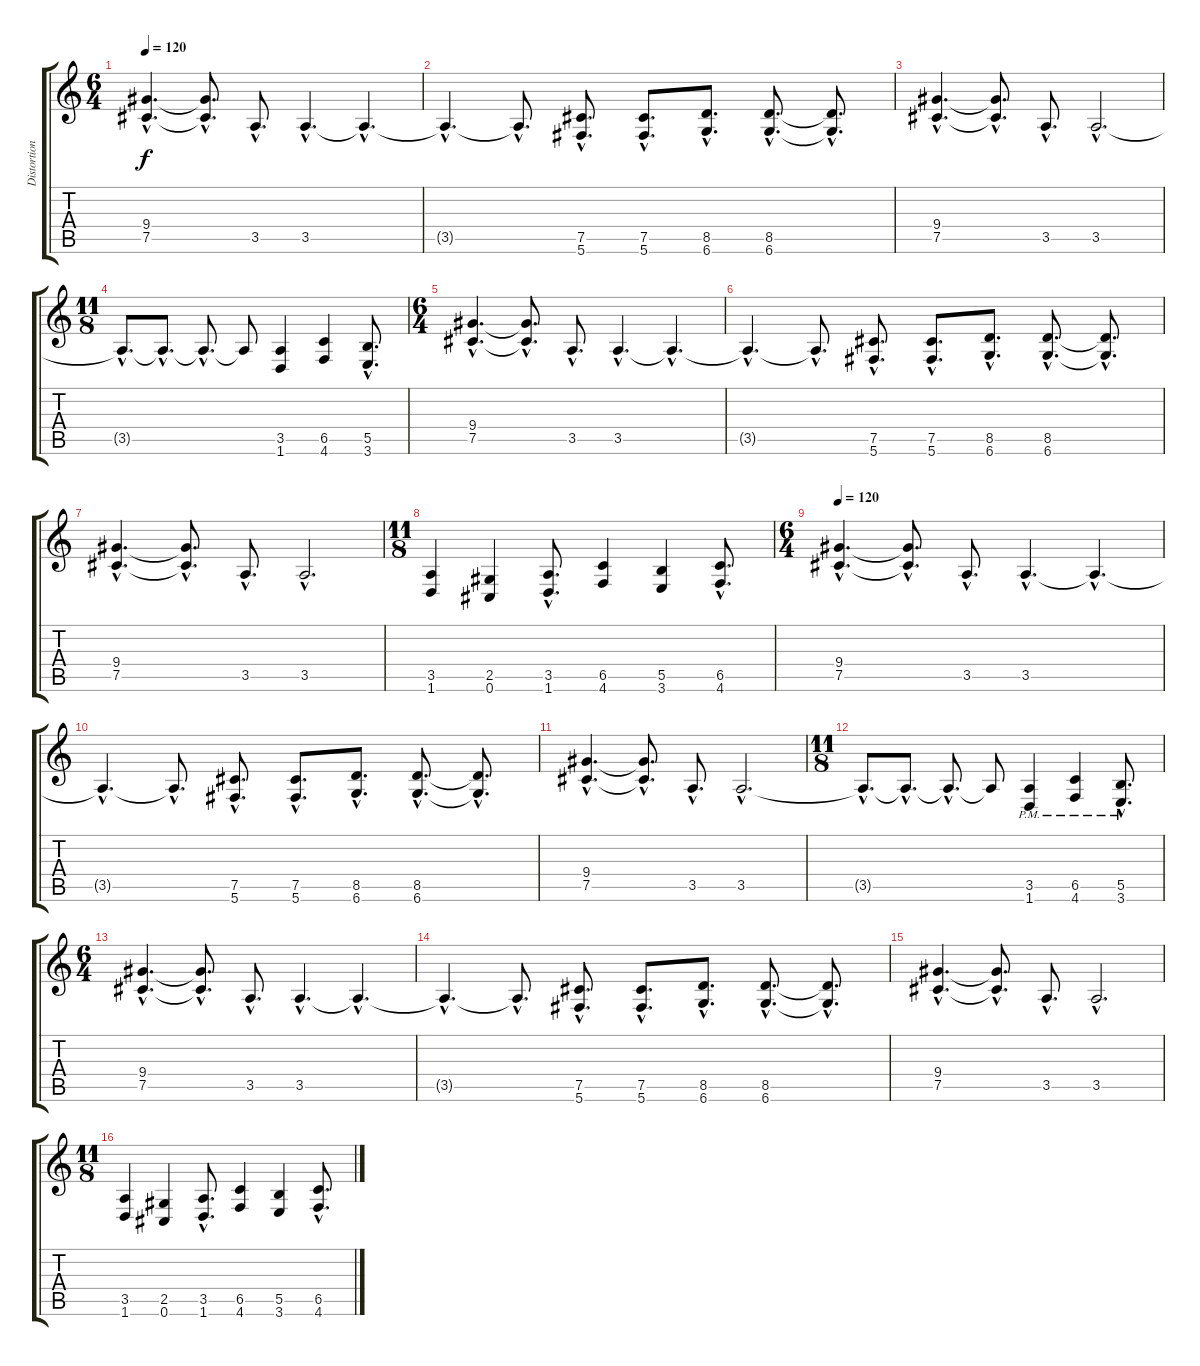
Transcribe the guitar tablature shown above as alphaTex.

\track ("Distortion Guitar" "Distortion") {instrument distortionguitar}
\staff {score tabs}
\tuning (Db4 Ab3 E3 B2 Gb2 Db2) {hide}
\ts (6 4)
\section ("" "")
\tempo 120
\clef g2
\ks c
(9.4{hac} 7.5{hac}).4{d dy f} (9.4{hac t} 7.5{hac t}).8{d} 3.5{hac}.8{d} 3.5{hac}.4{d} 3.5{hac t}.4{d} |
3.5{hac t}.4{d} 3.5{hac t}.8{d} (7.5{hac} 5.6{hac}).8{d} (7.5{hac} 5.6{hac}).8{d} (8.5{hac} 6.6{hac}).8{d} (8.5{hac} 6.6{hac}).8{d} (8.5{hac t} 6.6{hac t}).8{d} |
(9.4{hac} 7.5{hac}).4{d} (9.4{hac t} 7.5{hac t}).8{d} 3.5{hac}.8{d} 3.5{hac}.2{d} |
\ts (11 8)
3.5{hac t}.8{d} 3.5{hac t}.8{d} 3.5{hac t}.8{d} 3.5{t}.8 (3.5 1.6).4 (6.5 4.6).4 (5.5{hac} 3.6{hac}).8{d} |
\ts (6 4)
(9.4{hac} 7.5{hac}).4{d} (9.4{hac t} 7.5{hac t}).8{d} 3.5{hac}.8{d} 3.5{hac}.4{d} 3.5{hac t}.4{d} |
3.5{hac t}.4{d} 3.5{hac t}.8{d} (7.5{hac} 5.6{hac}).8{d} (7.5{hac} 5.6{hac}).8{d} (8.5{hac} 6.6{hac}).8{d} (8.5{hac} 6.6{hac}).8{d} (8.5{hac t} 6.6{hac t}).8{d} |
(9.4{hac} 7.5{hac}).4{d} (9.4{hac t} 7.5{hac t}).8{d} 3.5{hac}.8{d} 3.5{hac}.2{d} |
\ts (11 8)
(3.5 1.6).4 (2.5 0.6).4 (3.5{hac} 1.6{hac}).8{d} (6.5 4.6).4 (5.5 3.6).4 (6.5{hac} 4.6{hac}).8{d} |
\ts (6 4)
\tempo 120
(9.4{hac} 7.5{hac}).4{d} (9.4{hac t} 7.5{hac t}).8{d} 3.5{hac}.8{d} 3.5{hac}.4{d} 3.5{hac t}.4{d} |
3.5{hac t}.4{d} 3.5{hac t}.8{d} (7.5{hac} 5.6{hac}).8{d} (7.5{hac} 5.6{hac}).8{d} (8.5{hac} 6.6{hac}).8{d} (8.5{hac} 6.6{hac}).8{d} (8.5{hac t} 6.6{hac t}).8{d} |
(9.4{hac} 7.5{hac}).4{d} (9.4{hac t} 7.5{hac t}).8{d} 3.5{hac}.8{d} 3.5{hac}.2{d} |
\ts (11 8)
3.5{hac t}.8{d} 3.5{hac t}.8{d} 3.5{hac t}.8{d} 3.5{t}.8 (3.5{pm} 1.6{pm}).4 (6.5{pm} 4.6{pm}).4 (5.5{hac pm} 3.6{hac pm}).8{d} |
\ts (6 4)
(9.4{hac} 7.5{hac}).4{d} (9.4{hac t} 7.5{hac t}).8{d} 3.5{hac}.8{d} 3.5{hac}.4{d} 3.5{hac t}.4{d} |
3.5{hac t}.4{d} 3.5{hac t}.8{d} (7.5{hac} 5.6{hac}).8{d} (7.5{hac} 5.6{hac}).8{d} (8.5{hac} 6.6{hac}).8{d} (8.5{hac} 6.6{hac}).8{d} (8.5{hac t} 6.6{hac t}).8{d} |
(9.4{hac} 7.5{hac}).4{d} (9.4{hac t} 7.5{hac t}).8{d} 3.5{hac}.8{d} 3.5{hac}.2{d} |
\ts (11 8)
(3.5 1.6).4 (2.5 0.6).4 (3.5{hac} 1.6{hac}).8{d} (6.5 4.6).4 (5.5 3.6).4 (6.5{hac} 4.6{hac}).8{d}
